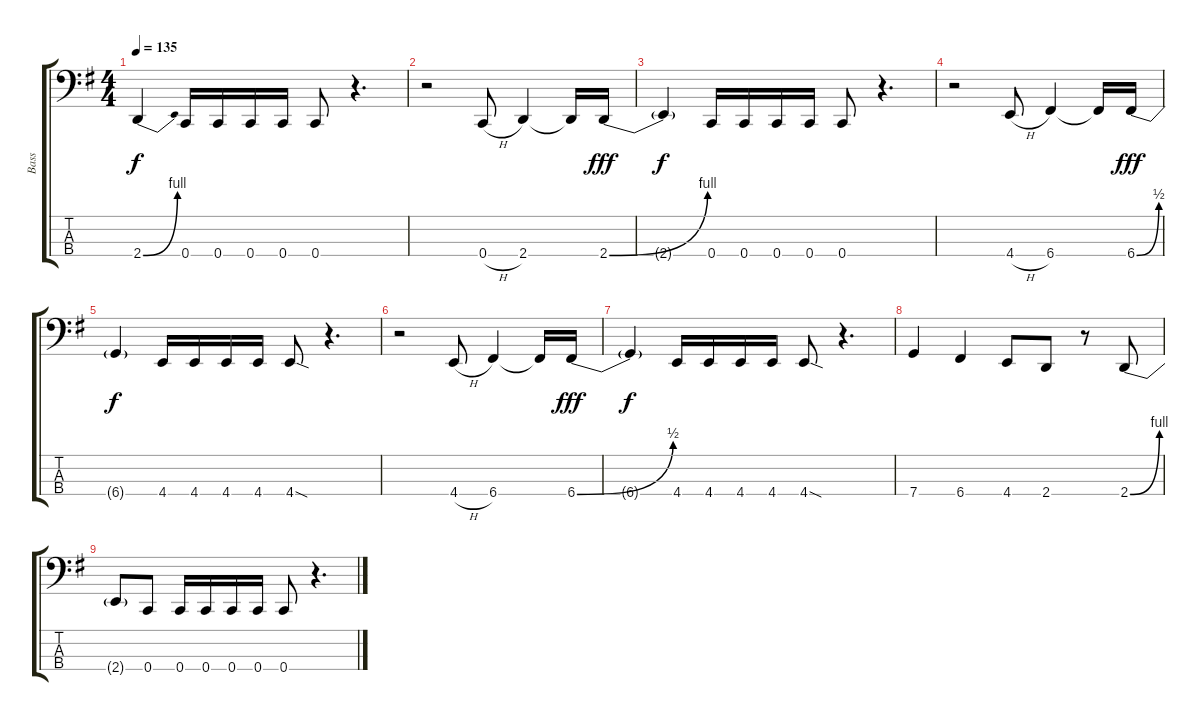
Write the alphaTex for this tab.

\track ("Bass" "Bass") {instrument electricbasspick}
\staff {score tabs}
\tuning (F2 C2 G1 C1) {hide}
\ts (4 4)
\tempo 135
\clef f4
\ks eminor
2.4{be (bend 0 0 60 4)}.4{dy f} 0.4.16 0.4.16 0.4.16 0.4.16 0.4.8 r.4{d} |
r.2 0.4{h}.8 2.4.4 2.4{t}.16 2.4{be (bend 0 0 60 4)}.16{dy fff} |
2.4{t}.4{dy f} 0.4.16 0.4.16 0.4.16 0.4.16 0.4.8 r.4{d} |
r.2 4.4{h}.8 6.4.4 6.4{t}.16 6.4{be (bend 0 0 60 2)}.16{dy fff} |
6.4{t}.4{dy f} 4.4.16 4.4.16 4.4.16 4.4.16 4.4{sod}.8 r.4{d} |
r.2 4.4{h}.8 6.4.4 6.4{t}.16 6.4{be (bend 0 0 60 2)}.16{dy fff} |
6.4{t}.4{dy f} 4.4.16 4.4.16 4.4.16 4.4.16 4.4{sod}.8 r.4{d} |
7.4.4 6.4.4 4.4.8 2.4.8 r.8 2.4{be (bend 0 0 60 4)}.8 |
2.4{t}.8 0.4.8 0.4.16 0.4.16 0.4.16 0.4.16 0.4.8 r.4{d}
